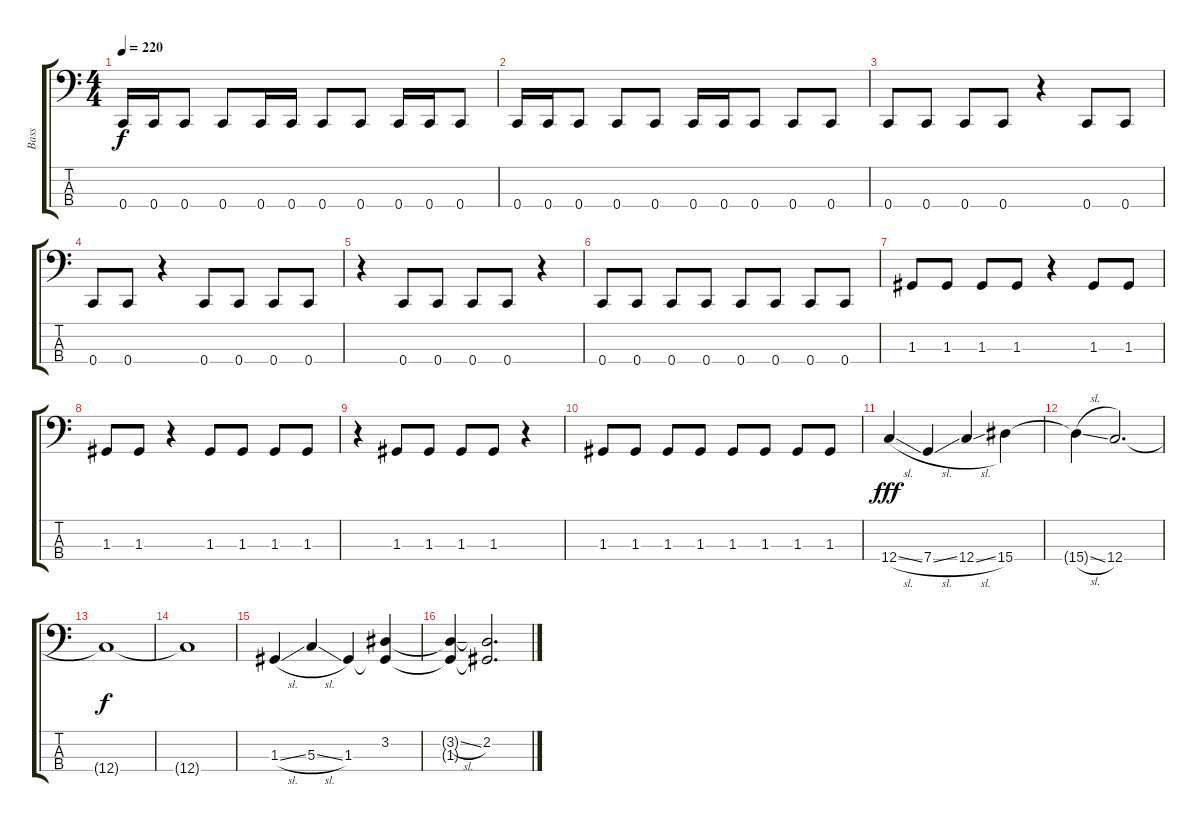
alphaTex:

\track ("Bass" "Bass") {instrument electricbasspick}
\staff {score tabs}
\tuning (F2 C2 G1 C1) {hide}
\ts (4 4)
\tempo 220
\clef f4
\ks c
0.4.16{dy f} 0.4.16 0.4.8 0.4.8 0.4.16 0.4.16 0.4.8 0.4.8 0.4.16 0.4.16 0.4.8 |
0.4.16 0.4.16 0.4.8 0.4.8 0.4.8 0.4.16 0.4.16 0.4.8 0.4.8 0.4.8 |
0.4.8 0.4.8 0.4.8 0.4.8 r.4 0.4.8 0.4.8 |
0.4.8 0.4.8 r.4 0.4.8 0.4.8 0.4.8 0.4.8 |
r.4 0.4.8 0.4.8 0.4.8 0.4.8 r.4 |
0.4.8 0.4.8 0.4.8 0.4.8 0.4.8 0.4.8 0.4.8 0.4.8 |
1.3.8 1.3.8 1.3.8 1.3.8 r.4 1.3.8 1.3.8 |
1.3.8 1.3.8 r.4 1.3.8 1.3.8 1.3.8 1.3.8 |
r.4 1.3.8 1.3.8 1.3.8 1.3.8 r.4 |
1.3.8 1.3.8 1.3.8 1.3.8 1.3.8 1.3.8 1.3.8 1.3.8 |
12.4{sl}.4{dy fff} 7.4{sl}.4 12.4{sl}.4 15.4.4 |
15.4{sl t}.4 12.4.2{d} |
12.4{t}.1{dy f} |
12.4{t}.1 |
1.3{sl}.4 5.3{sl}.4 1.3.4 (3.2 1.3{t}).4 |
(3.2{sl t} 1.3{t}).4 (2.2 1.3{t}).2{d}
